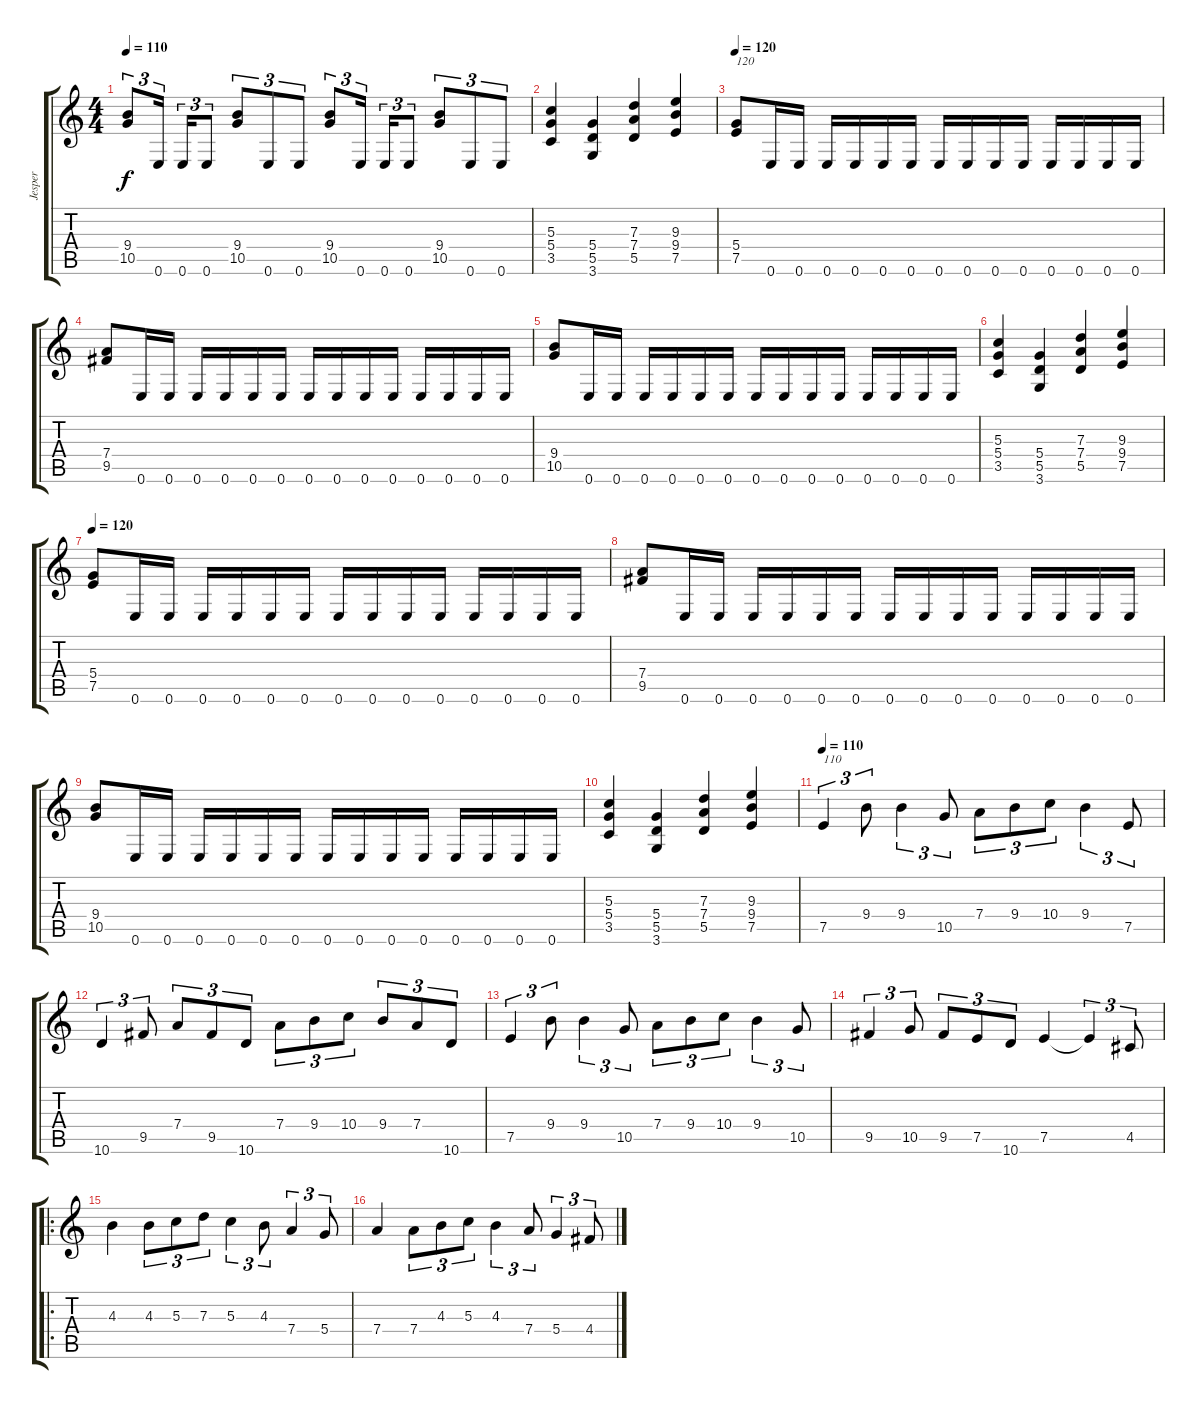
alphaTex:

\track ("Jesper " "Jesper ") {instrument distortionguitar}
\staff {score tabs}
\tuning (E4 B3 G3 D3 A2 E2) {hide}
\ts (4 4)
\tempo 110
\clef g2
\ks c
(9.4 10.5).8{tu (3 2) dy f} 0.6.16{tu (3 2)} 0.6.16{tu (3 2)} 0.6.8{tu (3 2)} (9.4 10.5).8{tu (3 2)} 0.6.8{tu (3 2)} 0.6.8{tu (3 2)} (9.4 10.5).8{tu (3 2)} 0.6.16{tu (3 2)} 0.6.16{tu (3 2)} 0.6.8{tu (3 2)} (9.4 10.5).8{tu (3 2)} 0.6.8{tu (3 2)} 0.6.8{tu (3 2)} |
(5.3 5.4 3.5).4 (5.4 5.5 3.6).4 (7.3 7.4 5.5).4 (9.3 9.4 7.5).4 |
\tempo 120
(5.4 7.5).8{txt "120"} 0.6.16 0.6.16 0.6.16 0.6.16 0.6.16 0.6.16 0.6.16 0.6.16 0.6.16 0.6.16 0.6.16 0.6.16 0.6.16 0.6.16 |
(7.4 9.5).8 0.6.16 0.6.16 0.6.16 0.6.16 0.6.16 0.6.16 0.6.16 0.6.16 0.6.16 0.6.16 0.6.16 0.6.16 0.6.16 0.6.16 |
(9.4 10.5).8 0.6.16 0.6.16 0.6.16 0.6.16 0.6.16 0.6.16 0.6.16 0.6.16 0.6.16 0.6.16 0.6.16 0.6.16 0.6.16 0.6.16 |
(5.3 5.4 3.5).4 (5.4 5.5 3.6).4 (7.3 7.4 5.5).4 (9.3 9.4 7.5).4 |
\tempo 120
(5.4 7.5).8 0.6.16 0.6.16 0.6.16 0.6.16 0.6.16 0.6.16 0.6.16 0.6.16 0.6.16 0.6.16 0.6.16 0.6.16 0.6.16 0.6.16 |
(7.4 9.5).8 0.6.16 0.6.16 0.6.16 0.6.16 0.6.16 0.6.16 0.6.16 0.6.16 0.6.16 0.6.16 0.6.16 0.6.16 0.6.16 0.6.16 |
(9.4 10.5).8 0.6.16 0.6.16 0.6.16 0.6.16 0.6.16 0.6.16 0.6.16 0.6.16 0.6.16 0.6.16 0.6.16 0.6.16 0.6.16 0.6.16 |
(5.3 5.4 3.5).4 (5.4 5.5 3.6).4 (7.3 7.4 5.5).4 (9.3 9.4 7.5).4 |
\tempo 110
7.5.4{tu (3 2) txt "110"} 9.4.8{tu (3 2)} 9.4.4{tu (3 2)} 10.5.8{tu (3 2)} 7.4.8{tu (3 2)} 9.4.8{tu (3 2)} 10.4.8{tu (3 2)} 9.4.4{tu (3 2)} 7.5.8{tu (3 2)} |
10.6.4{tu (3 2)} 9.5.8{tu (3 2)} 7.4.8{tu (3 2)} 9.5.8{tu (3 2)} 10.6.8{tu (3 2)} 7.4.8{tu (3 2)} 9.4.8{tu (3 2)} 10.4.8{tu (3 2)} 9.4.8{tu (3 2)} 7.4.8{tu (3 2)} 10.6.8{tu (3 2)} |
7.5.4{tu (3 2)} 9.4.8{tu (3 2)} 9.4.4{tu (3 2)} 10.5.8{tu (3 2)} 7.4.8{tu (3 2)} 9.4.8{tu (3 2)} 10.4.8{tu (3 2)} 9.4.4{tu (3 2)} 10.5.8{tu (3 2)} |
9.5.4{tu (3 2)} 10.5.8{tu (3 2)} 9.5.8{tu (3 2)} 7.5.8{tu (3 2)} 10.6.8{tu (3 2)} 7.5.4 7.5{t}.4{tu (3 2)} 4.5.8{tu (3 2)} |
\ro
4.3.4 4.3.8{tu (3 2)} 5.3.8{tu (3 2)} 7.3.8{tu (3 2)} 5.3.4{tu (3 2)} 4.3.8{tu (3 2)} 7.4.4{tu (3 2)} 5.4.8{tu (3 2)} |
7.4.4 7.4.8{tu (3 2)} 4.3.8{tu (3 2)} 5.3.8{tu (3 2)} 4.3.4{tu (3 2)} 7.4.8{tu (3 2)} 5.4.4{tu (3 2)} 4.4.8{tu (3 2)}
